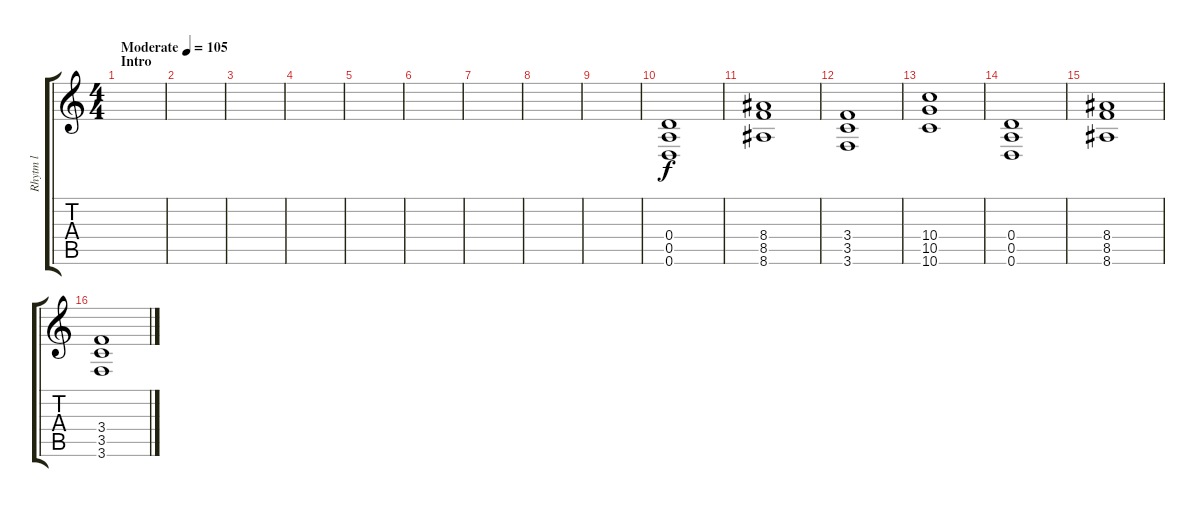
\track ("Rhytm l" "Rhytm l") {instrument distortionguitar}
\staff {score tabs}
\tuning (E4 B3 G3 D3 A2 D2) {hide}
\ts (4 4)
\section ("" "Intro")
\tempo (105 "Moderate")
\clef g2
\ks c
|
|
|
|
|
|
|
|
|
(0.4 0.5 0.6).1 |
(8.4 8.5 8.6).1 |
(3.4 3.5 3.6).1 |
(10.4 10.5 10.6).1 |
(0.4 0.5 0.6).1 |
(8.4 8.5 8.6).1 |
(3.4 3.5 3.6).1
